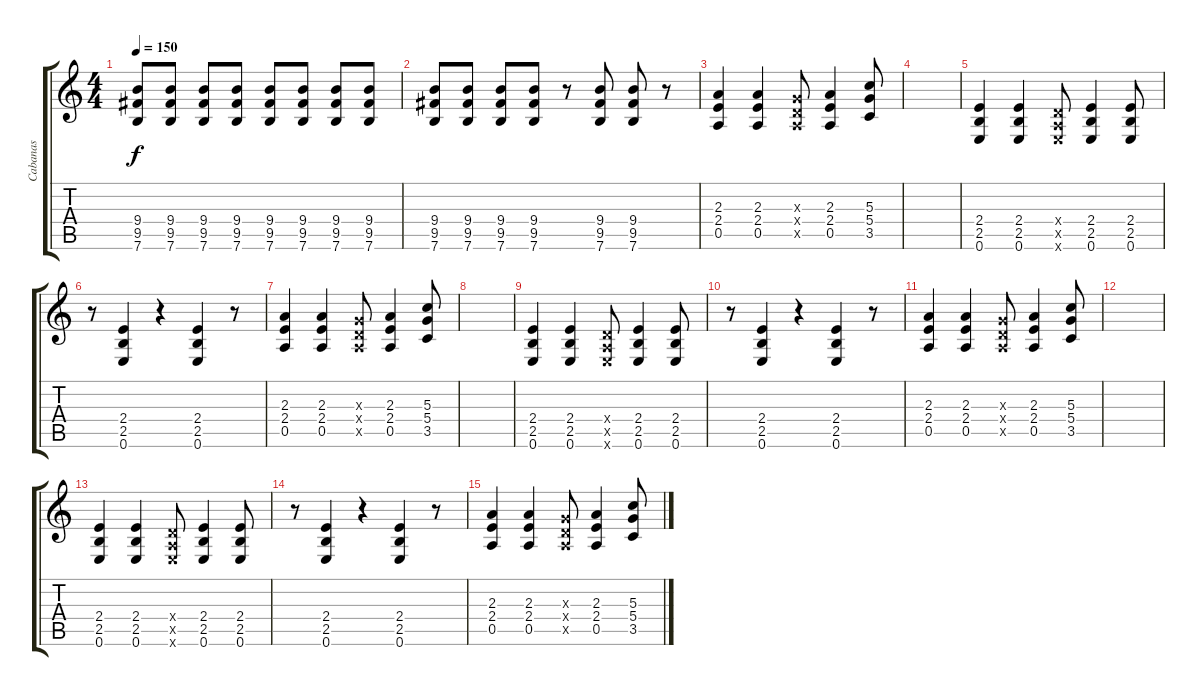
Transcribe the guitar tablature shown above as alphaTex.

\track ("Cabanas" "Cabanas") {instrument overdrivenguitar}
\staff {score tabs}
\tuning (E4 B3 G3 D3 A2 E2) {hide}
\ts (4 4)
\tempo 150
\clef g2
\ks c
(9.4 9.5 7.6).8{dy f} (9.4 9.5 7.6).8 (9.4 9.5 7.6).8 (9.4 9.5 7.6).8 (9.4 9.5 7.6).8 (9.4 9.5 7.6).8 (9.4 9.5 7.6).8 (9.4 9.5 7.6).8 |
(9.4 9.5 7.6).8 (9.4 9.5 7.6).8 (9.4 9.5 7.6).8 (9.4 9.5 7.6).8 r.8 (9.4 9.5 7.6).8 (9.4 9.5 7.6).8 r.8 |
(2.3 2.4 0.5).4 (2.3 2.4 0.5).4 (0.3{x} 0.4{x} 0.5{x}).8 (2.3 2.4 0.5).4 (5.3 5.4 3.5).8 |
|
(2.4 2.5 0.6).4 (2.4 2.5 0.6).4 (0.4{x} 0.5{x} 0.6{x}).8 (2.4 2.5 0.6).4 (2.4 2.5 0.6).8 |
r.8 (2.4 2.5 0.6).4 r.4 (2.4 2.5 0.6).4 r.8 |
(2.3 2.4 0.5).4 (2.3 2.4 0.5).4 (0.3{x} 0.4{x} 0.5{x}).8 (2.3 2.4 0.5).4 (5.3 5.4 3.5).8 |
|
(2.4 2.5 0.6).4 (2.4 2.5 0.6).4 (0.4{x} 0.5{x} 0.6{x}).8 (2.4 2.5 0.6).4 (2.4 2.5 0.6).8 |
r.8 (2.4 2.5 0.6).4 r.4 (2.4 2.5 0.6).4 r.8 |
(2.3 2.4 0.5).4 (2.3 2.4 0.5).4 (0.3{x} 0.4{x} 0.5{x}).8 (2.3 2.4 0.5).4 (5.3 5.4 3.5).8 |
|
(2.4 2.5 0.6).4 (2.4 2.5 0.6).4 (0.4{x} 0.5{x} 0.6{x}).8 (2.4 2.5 0.6).4 (2.4 2.5 0.6).8 |
r.8 (2.4 2.5 0.6).4 r.4 (2.4 2.5 0.6).4 r.8 |
(2.3 2.4 0.5).4 (2.3 2.4 0.5).4 (0.3{x} 0.4{x} 0.5{x}).8 (2.3 2.4 0.5).4 (5.3 5.4 3.5).8
